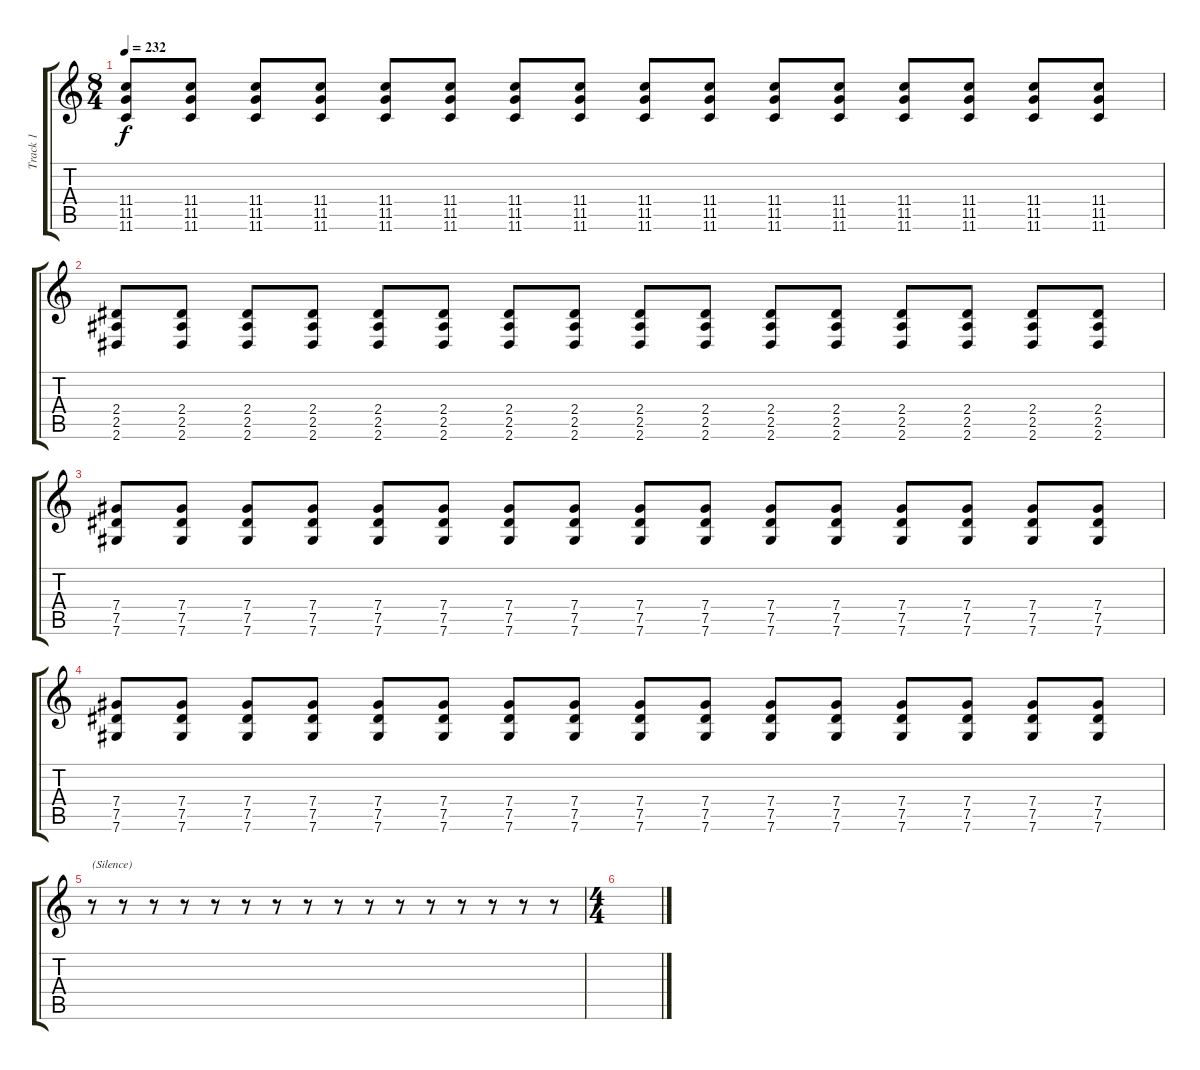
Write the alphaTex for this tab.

\track ("Track 1" "Track 1") {instrument distortionguitar}
\staff {score tabs}
\tuning (Eb4 Bb3 Gb3 Db3 Ab2 Db2) {hide}
\ts (8 4)
\tempo 232
\clef g2
\ks c
(11.4 11.5 11.6).8{dy f} (11.4 11.5 11.6).8 (11.4 11.5 11.6).8 (11.4 11.5 11.6).8 (11.4 11.5 11.6).8 (11.4 11.5 11.6).8 (11.4 11.5 11.6).8 (11.4 11.5 11.6).8 (11.4 11.5 11.6).8 (11.4 11.5 11.6).8 (11.4 11.5 11.6).8 (11.4 11.5 11.6).8 (11.4 11.5 11.6).8 (11.4 11.5 11.6).8 (11.4 11.5 11.6).8 (11.4 11.5 11.6).8 |
(2.4 2.5 2.6).8 (2.4 2.5 2.6).8 (2.4 2.5 2.6).8 (2.4 2.5 2.6).8 (2.4 2.5 2.6).8 (2.4 2.5 2.6).8 (2.4 2.5 2.6).8 (2.4 2.5 2.6).8 (2.4 2.5 2.6).8 (2.4 2.5 2.6).8 (2.4 2.5 2.6).8 (2.4 2.5 2.6).8 (2.4 2.5 2.6).8 (2.4 2.5 2.6).8 (2.4 2.5 2.6).8 (2.4 2.5 2.6).8 |
(7.4 7.5 7.6).8 (7.4 7.5 7.6).8 (7.4 7.5 7.6).8 (7.4 7.5 7.6).8 (7.4 7.5 7.6).8 (7.4 7.5 7.6).8 (7.4 7.5 7.6).8 (7.4 7.5 7.6).8 (7.4 7.5 7.6).8 (7.4 7.5 7.6).8 (7.4 7.5 7.6).8 (7.4 7.5 7.6).8 (7.4 7.5 7.6).8 (7.4 7.5 7.6).8 (7.4 7.5 7.6).8 (7.4 7.5 7.6).8 |
(7.4 7.5 7.6).8 (7.4 7.5 7.6).8 (7.4 7.5 7.6).8 (7.4 7.5 7.6).8 (7.4 7.5 7.6).8 (7.4 7.5 7.6).8 (7.4 7.5 7.6).8 (7.4 7.5 7.6).8 (7.4 7.5 7.6).8 (7.4 7.5 7.6).8 (7.4 7.5 7.6).8 (7.4 7.5 7.6).8 (7.4 7.5 7.6).8 (7.4 7.5 7.6).8 (7.4 7.5 7.6).8 (7.4 7.5 7.6).8 |
r.8{txt "(Silence)"} r.8 r.8 r.8 r.8 r.8 r.8 r.8 r.8 r.8 r.8 r.8 r.8 r.8 r.8 r.8 |
\ts (4 4)
